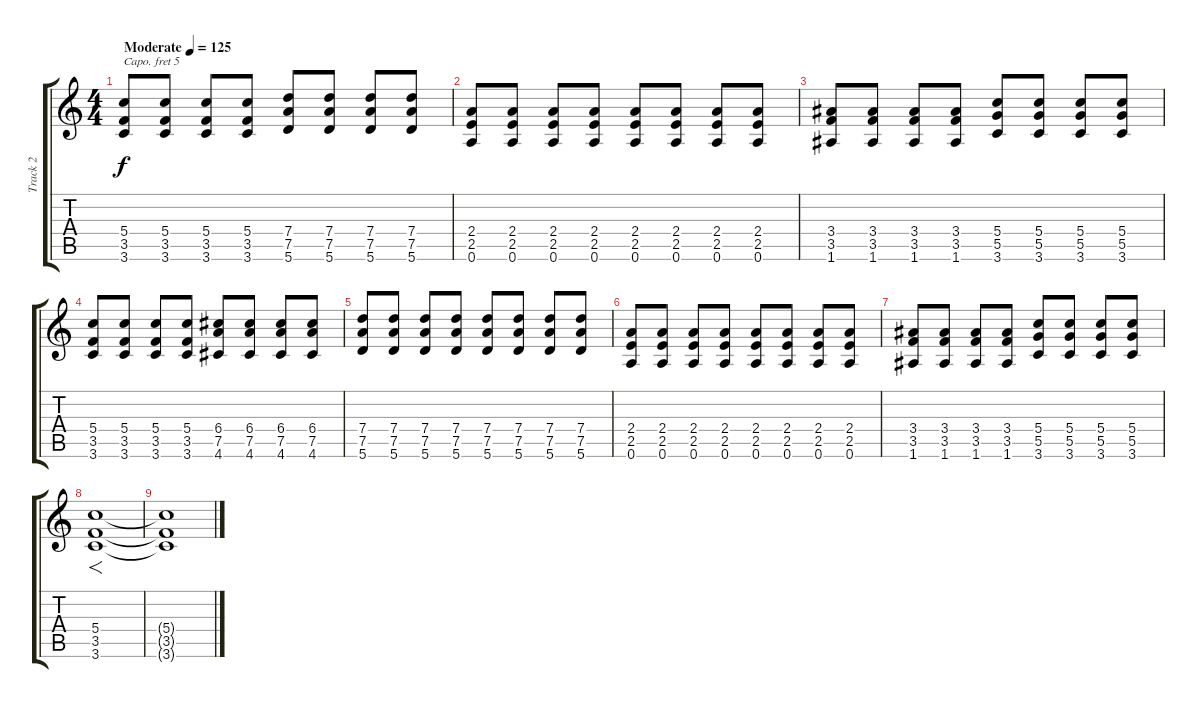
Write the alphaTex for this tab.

\track ("Track 2" "Track 2") {instrument overdrivenguitar}
\staff {score tabs}
\capo 5
\tuning (E4 B3 G3 D3 A2 E2) {hide}
\ts (4 4)
\tempo (125 "Moderate")
\clef g2
\ks c
(5.4 3.5 3.6).8{dy f instrument overdrivenguitar} (5.4 3.5 3.6).8 (5.4 3.5 3.6).8 (5.4 3.5 3.6).8 (7.4 7.5 5.6).8 (7.4 7.5 5.6).8 (7.4 7.5 5.6).8 (7.4 7.5 5.6).8 |
(2.4 2.5 0.6).8 (2.4 2.5 0.6).8 (2.4 2.5 0.6).8 (2.4 2.5 0.6).8 (2.4 2.5 0.6).8 (2.4 2.5 0.6).8 (2.4 2.5 0.6).8 (2.4 2.5 0.6).8 |
(3.4 3.5 1.6).8 (3.4 3.5 1.6).8 (3.4 3.5 1.6).8 (3.4 3.5 1.6).8 (5.4 5.5 3.6).8 (5.4 5.5 3.6).8 (5.4 5.5 3.6).8 (5.4 5.5 3.6).8 |
(5.4 3.5 3.6).8 (5.4 3.5 3.6).8 (5.4 3.5 3.6).8 (5.4 3.5 3.6).8 (6.4 7.5 4.6).8 (6.4 7.5 4.6).8 (6.4 7.5 4.6).8 (6.4 7.5 4.6).8 |
(7.4 7.5 5.6).8 (7.4 7.5 5.6).8 (7.4 7.5 5.6).8 (7.4 7.5 5.6).8 (7.4 7.5 5.6).8 (7.4 7.5 5.6).8 (7.4 7.5 5.6).8 (7.4 7.5 5.6).8 |
(2.4 2.5 0.6).8 (2.4 2.5 0.6).8 (2.4 2.5 0.6).8 (2.4 2.5 0.6).8 (2.4 2.5 0.6).8 (2.4 2.5 0.6).8 (2.4 2.5 0.6).8 (2.4 2.5 0.6).8 |
(3.4 3.5 1.6).8 (3.4 3.5 1.6).8 (3.4 3.5 1.6).8 (3.4 3.5 1.6).8 (5.4 5.5 3.6).8 (5.4 5.5 3.6).8 (5.4 5.5 3.6).8 (5.4 5.5 3.6).8 |
(5.4 3.5 3.6).1{f} |
(5.4{t} 3.5{t} 3.6{t}).1
